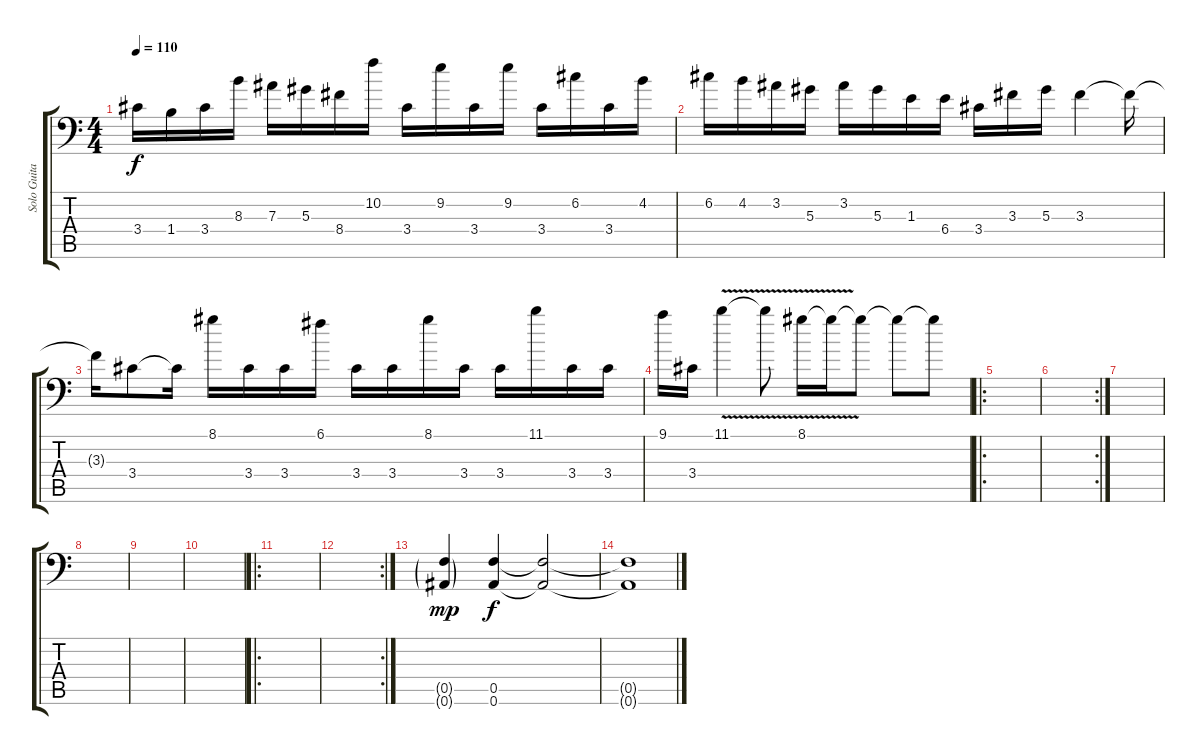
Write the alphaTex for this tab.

\track ("Solo Guitar" "Solo Guita") {instrument distortionguitar}
\staff {score tabs}
\tuning (C4 G3 Eb3 Bb2 F2 Bb1) {hide}
\ts (4 4)
\tempo 110
\clef f4
\ks c
3.4.16{dy f volume 16} 1.4.16 3.4.16 8.3.16 7.3.16 5.3.16 8.4.16 10.2.16 3.4.16 9.2.16 3.4.16 9.2.16 3.4.16 6.2.16 3.4.16 4.2.16 |
6.2.16 4.2.16 3.2.16 5.3.16 3.2.16 5.3.16 1.3.16 6.4.16 3.4.16 3.3.16 5.3.16 3.3.4 3.3{t}.16 |
3.3{t}.16 3.4.8 3.4{t}.16 8.1.16 3.4.16 3.4.16 6.1.16 3.4.16 3.4.16 8.1.16 3.4.16 3.4.16 11.1.16 3.4.16 3.4.16 |
9.1.16 3.4.16 11.1{v}.4 11.1{t}.8 8.1{v}.16 8.1{t}.16 8.1{t}.8 8.1{t}.8 8.1{t}.8 |
\ro
|
\rc 2
|
|
|
|
|
\ro
|
\rc 2
|
(0.5{g} 0.6{g}).4{dy mp instrument stringensemble2} (0.5 0.6).4{dy f instrument stringensemble2} (0.5{t} 0.6{t}).2 |
(0.5{t} 0.6{t}).1
